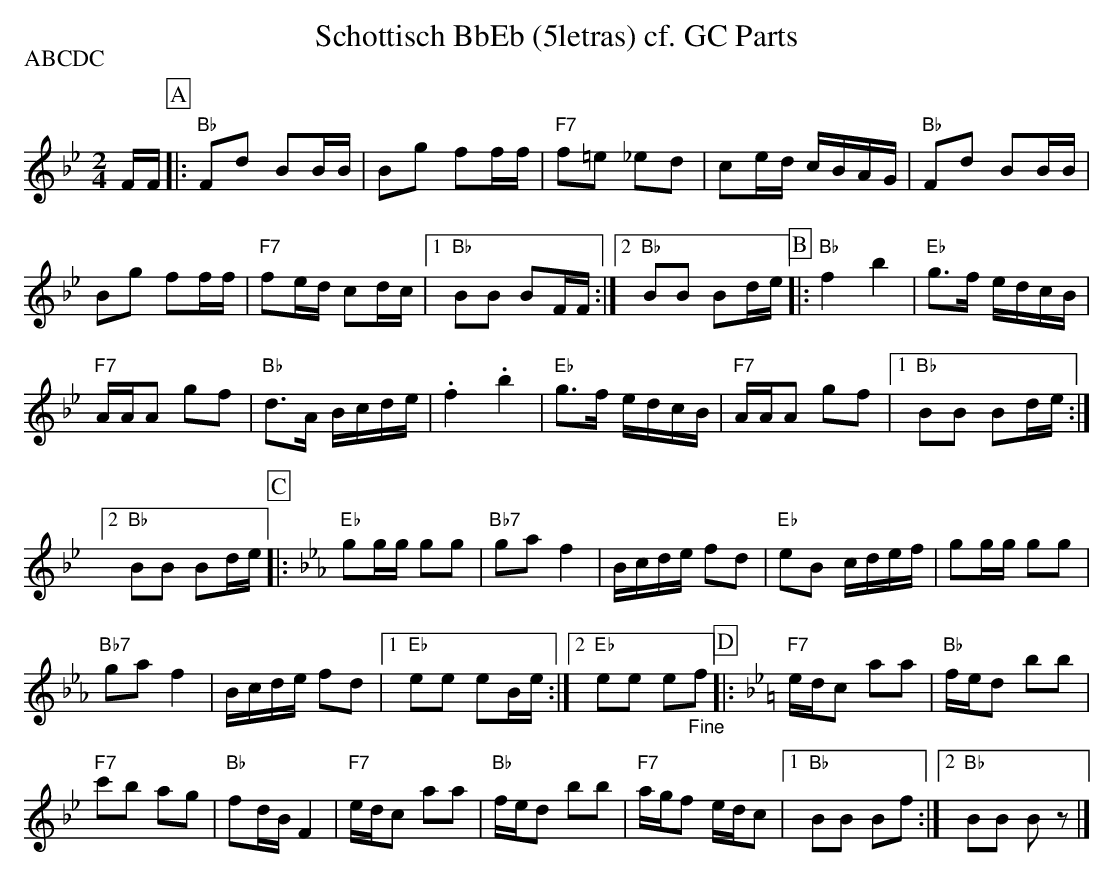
X:1
T:Schottisch BbEb (5letras) cf. GC Parts
P:ABCDC
M:2/4
L:1/16
K:Bbmaj%%MIDI gchordon
FF [P:A] |: "Bb"F2d2 B2BB | B2g2 f2ff | "F7"f2=e2 _e2d2 | c2ed cBAG | "Bb"F2d2 B2BB |
B2g2 f2ff | "F7"f2ed c2dc |1 "Bb"B2B2 B2FF :|2 "Bb"B2B2 B2de [P:B] |: "Bb"f4b4 | "Eb"g3f edcB |
"F7"AAA2 g2f2 | "Bb"d3A Bcde | .f4.b4 | "Eb"g3f edcB | "F7"AAA2 g2f2 |1 "Bb"B2B2 B2de :|2
"Bb"B2B2 B2de [P:C] |: [K:Ebmaj] "Eb"g2gg g2g2 | "Bb7"g2a2 f4 | Bcde f2d2 | "Eb"e2B2 cdef | g2gg g2g2 |
"Bb7"g2a2f4 | Bcde f2d2 |1 "Eb"e2e2 e2Be :|2 "Eb"e2e2 e2"_Fine"f2 [P:D] |: [K:Bbmaj] "F7"edc2 a2a2 | "Bb"fed2 b2b2 |
"F7"c'2b2 a2g2 | "Bb"f2dBF4 | "F7"edc2 a2a2 | "Bb"fed2 b2b2 | "F7"agf2 edc2 |1 "Bb"B2B2 B2f2 :|2 "Bb"B2B2 B2z2 |]
